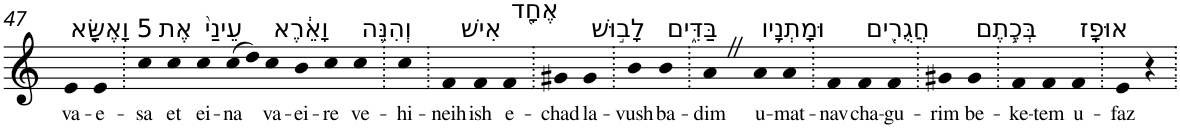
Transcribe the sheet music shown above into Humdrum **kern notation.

**kern	**text
*part1	*part1
*staff1	*staff1
*I"Piano	*
*I'Pno	*
!!LO:PB:g=z
*clefG2	*
*k[]	*
=47	=47
!LO:TX:a:t=5 וָאֶשָּׂ֤א	!
!	!LO:LY:b
4e	va-
!	!LO:LY:b
4e	-e-
=48.	=48.
!	!LO:LY:b
4cc	-sa
!LO:TX:a:t=אֶת	!
!	!LO:LY:b
4cc	et
!LO:TX:a:t=עֵינַי֙	!
!	!LO:LY:b
4cc	ei-
!	!LO:LY:b
(>8cc	-na
8dd)	.
!LO:TX:a:t=וָאֵ֔רֶא	!
!	!LO:LY:b
4cc	va-
!	!LO:LY:b
4b	-ei-
!	!LO:LY:b
4cc	-re
!LO:TX:a:t=וְהִנֵּ֥ה	!
!	!LO:LY:b
4cc	ve-
=49.	=49.
!	!LO:LY:b
4cc	-hi-
=50.	=50.
!	!LO:LY:b
4f	-neih
!LO:TX:a:t=אִישׁ	!
!	!LO:LY:b
4f	ish
!LO:TX:a:t=אֶחָ֖ד	!
!	!LO:LY:b
4f	e-
=51.	=51.
!	!LO:LY:b
4g#X	-chad
!LO:TX:a:t=לָב֣וּשׁ	!
!	!LO:LY:b
4g#	la-
=52.	=52.
!	!LO:LY:b
4b	-vush
!LO:TX:a:t=בַּדִּ֑ים	!
!	!LO:LY:b
4b	ba-
=53.	=53.
!	!LO:LY:b
4aZ	-dim
!LO:TX:a:t=וּמָתְנָ֥יו	!
!	!LO:LY:b
4a	u-
!	!LO:LY:b
4a	-mat-
=54.	=54.
!	!LO:LY:b
4f	-nav
!LO:TX:a:t=חֲגֻרִ֖ים	!
!	!LO:LY:b
4f	cha-
!	!LO:LY:b
4f	-gu-
=55.	=55.
!	!LO:LY:b
4g#X	-rim
!LO:TX:a:t=בְּכֶ֥תֶם	!
!	!LO:LY:b
4g#	be-
=56.	=56.
!	!LO:LY:b
4f	-ke-
!	!LO:LY:b
4f	-tem
!LO:TX:a:t=אוּפָֽז	!
!	!LO:LY:b
4f	u-
=57.	=57.
!	!LO:LY:b
4e	-faz
4r	.
=.	=.
*-	*-
